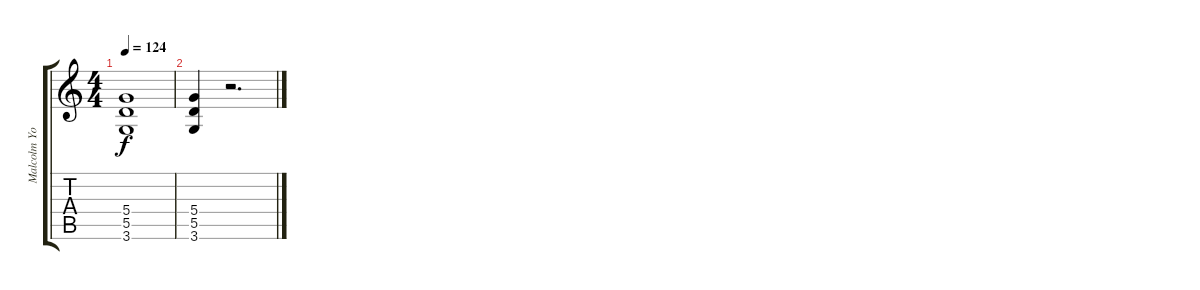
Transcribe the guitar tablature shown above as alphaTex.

\track ("Malcolm Young" "Malcolm Yo") {instrument overdrivenguitar}
\staff {score tabs}
\tuning (E4 B3 G3 D3 A2 E2) {hide}
\ts (4 4)
\tempo 124
\clef g2
\ks c
(5.4{t} 5.5{t} 3.6{t}).1{dy f} |
(5.4 5.5 3.6).4 r.2{d}
